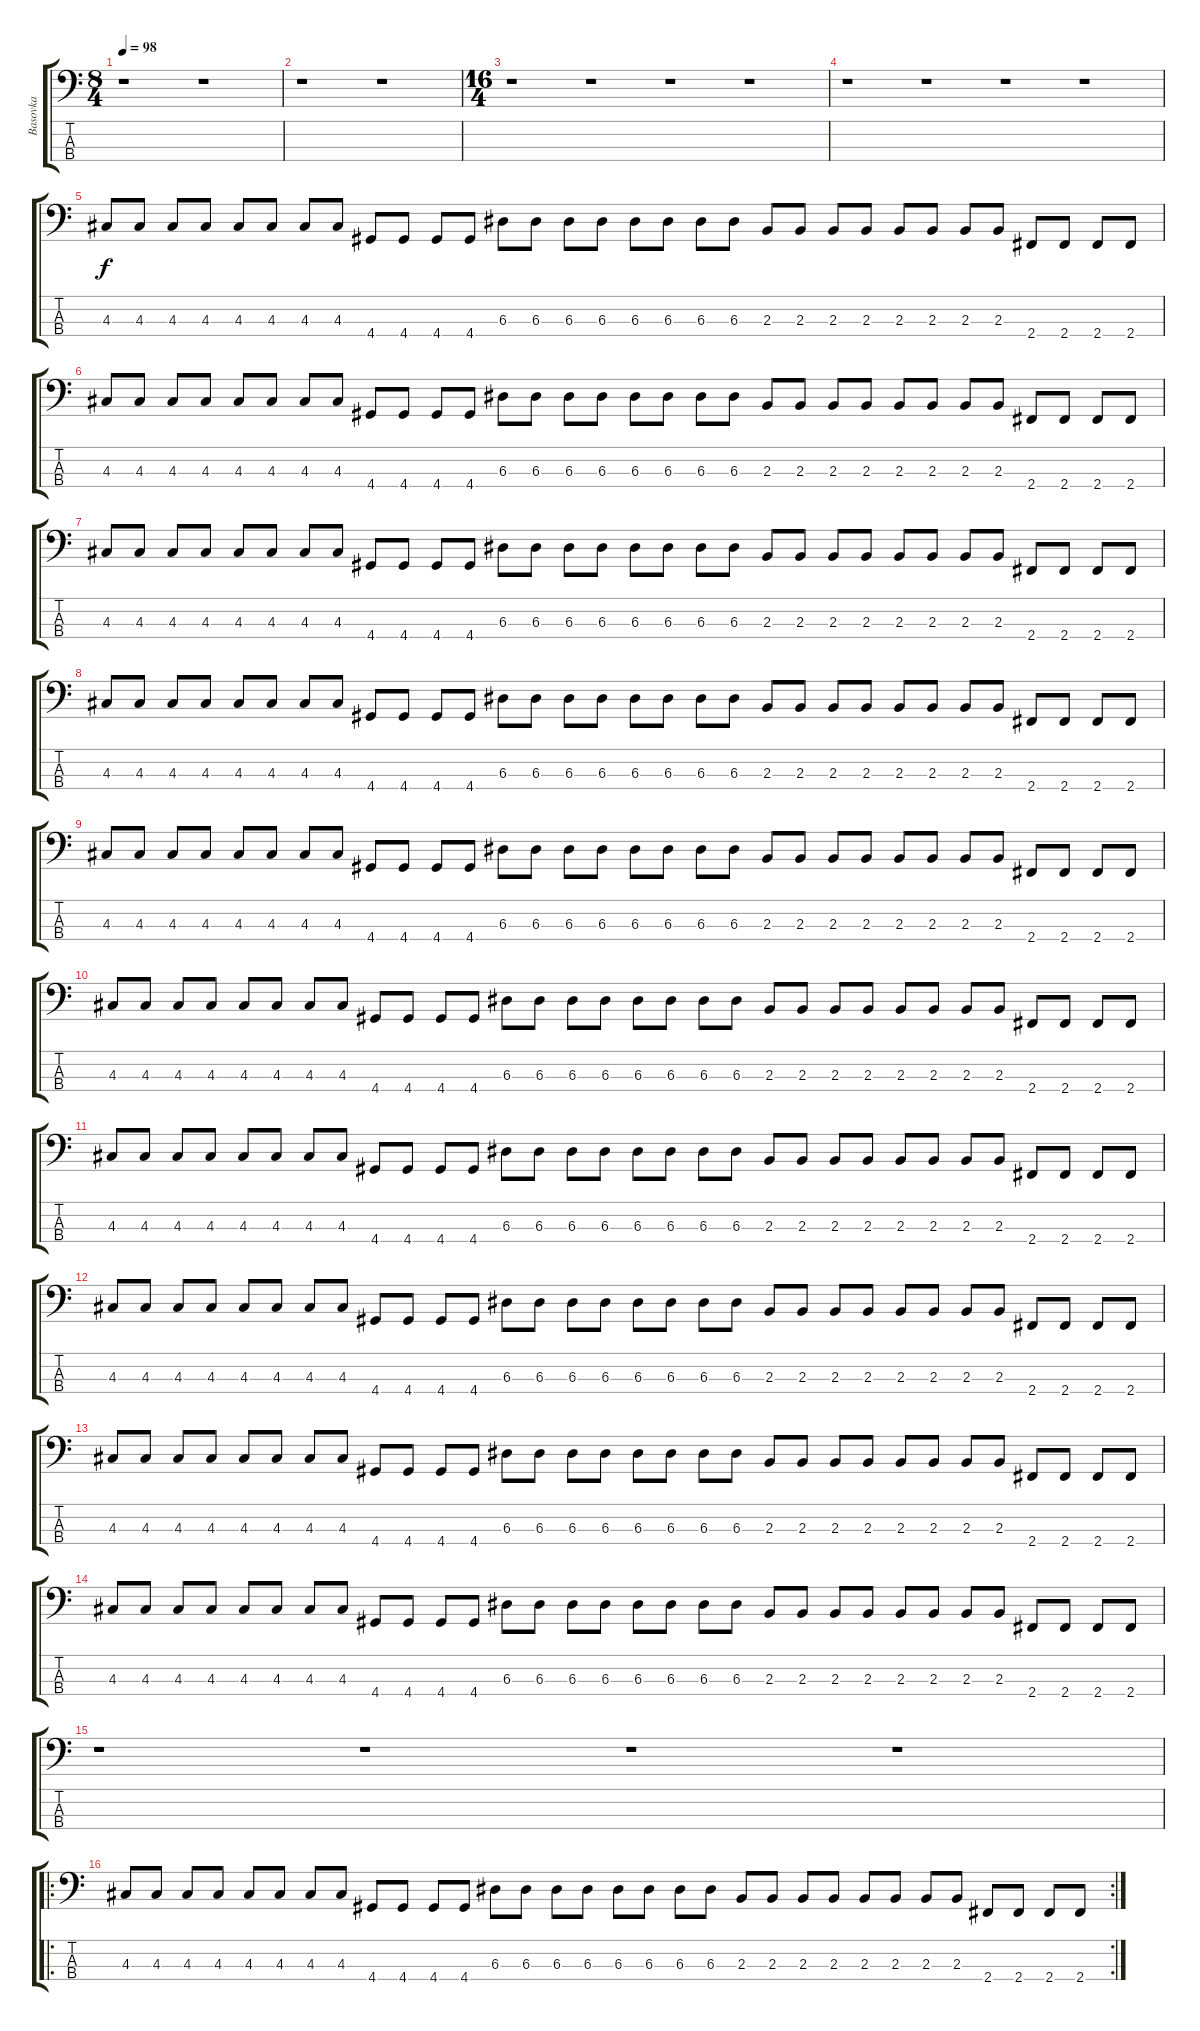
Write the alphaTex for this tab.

\track ("Basovka" "Basovka") {instrument electricbassfinger}
\staff {score tabs}
\tuning (G2 D2 A1 E1) {hide}
\ts (8 4)
\tempo 98
\clef f4
\ks c
r.1{dy f instrument electricbassfinger} r.1 |
r.1 r.1 |
\ts (16 4)
r.1 r.1 r.1 r.1 |
r.1 r.1 r.1 r.1 |
4.3.8 4.3.8 4.3.8 4.3.8 4.3.8 4.3.8 4.3.8 4.3.8 4.4.8 4.4.8 4.4.8 4.4.8 6.3.8 6.3.8 6.3.8 6.3.8 6.3.8 6.3.8 6.3.8 6.3.8 2.3.8 2.3.8 2.3.8 2.3.8 2.3.8 2.3.8 2.3.8 2.3.8 2.4.8 2.4.8 2.4.8 2.4.8 |
4.3.8 4.3.8 4.3.8 4.3.8 4.3.8 4.3.8 4.3.8 4.3.8 4.4.8 4.4.8 4.4.8 4.4.8 6.3.8 6.3.8 6.3.8 6.3.8 6.3.8 6.3.8 6.3.8 6.3.8 2.3.8 2.3.8 2.3.8 2.3.8 2.3.8 2.3.8 2.3.8 2.3.8 2.4.8 2.4.8 2.4.8 2.4.8 |
4.3.8 4.3.8 4.3.8 4.3.8 4.3.8 4.3.8 4.3.8 4.3.8 4.4.8 4.4.8 4.4.8 4.4.8 6.3.8 6.3.8 6.3.8 6.3.8 6.3.8 6.3.8 6.3.8 6.3.8 2.3.8 2.3.8 2.3.8 2.3.8 2.3.8 2.3.8 2.3.8 2.3.8 2.4.8 2.4.8 2.4.8 2.4.8 |
4.3.8 4.3.8 4.3.8 4.3.8 4.3.8 4.3.8 4.3.8 4.3.8 4.4.8 4.4.8 4.4.8 4.4.8 6.3.8 6.3.8 6.3.8 6.3.8 6.3.8 6.3.8 6.3.8 6.3.8 2.3.8 2.3.8 2.3.8 2.3.8 2.3.8 2.3.8 2.3.8 2.3.8 2.4.8 2.4.8 2.4.8 2.4.8 |
4.3.8 4.3.8 4.3.8 4.3.8 4.3.8 4.3.8 4.3.8 4.3.8 4.4.8 4.4.8 4.4.8 4.4.8 6.3.8 6.3.8 6.3.8 6.3.8 6.3.8 6.3.8 6.3.8 6.3.8 2.3.8 2.3.8 2.3.8 2.3.8 2.3.8 2.3.8 2.3.8 2.3.8 2.4.8 2.4.8 2.4.8 2.4.8 |
4.3.8 4.3.8 4.3.8 4.3.8 4.3.8 4.3.8 4.3.8 4.3.8 4.4.8 4.4.8 4.4.8 4.4.8 6.3.8 6.3.8 6.3.8 6.3.8 6.3.8 6.3.8 6.3.8 6.3.8 2.3.8 2.3.8 2.3.8 2.3.8 2.3.8 2.3.8 2.3.8 2.3.8 2.4.8 2.4.8 2.4.8 2.4.8 |
4.3.8 4.3.8 4.3.8 4.3.8 4.3.8 4.3.8 4.3.8 4.3.8 4.4.8 4.4.8 4.4.8 4.4.8 6.3.8 6.3.8 6.3.8 6.3.8 6.3.8 6.3.8 6.3.8 6.3.8 2.3.8 2.3.8 2.3.8 2.3.8 2.3.8 2.3.8 2.3.8 2.3.8 2.4.8 2.4.8 2.4.8 2.4.8 |
4.3.8 4.3.8 4.3.8 4.3.8 4.3.8 4.3.8 4.3.8 4.3.8 4.4.8 4.4.8 4.4.8 4.4.8 6.3.8 6.3.8 6.3.8 6.3.8 6.3.8 6.3.8 6.3.8 6.3.8 2.3.8 2.3.8 2.3.8 2.3.8 2.3.8 2.3.8 2.3.8 2.3.8 2.4.8 2.4.8 2.4.8 2.4.8 |
4.3.8 4.3.8 4.3.8 4.3.8 4.3.8 4.3.8 4.3.8 4.3.8 4.4.8 4.4.8 4.4.8 4.4.8 6.3.8 6.3.8 6.3.8 6.3.8 6.3.8 6.3.8 6.3.8 6.3.8 2.3.8 2.3.8 2.3.8 2.3.8 2.3.8 2.3.8 2.3.8 2.3.8 2.4.8 2.4.8 2.4.8 2.4.8 |
4.3.8 4.3.8 4.3.8 4.3.8 4.3.8 4.3.8 4.3.8 4.3.8 4.4.8 4.4.8 4.4.8 4.4.8 6.3.8 6.3.8 6.3.8 6.3.8 6.3.8 6.3.8 6.3.8 6.3.8 2.3.8 2.3.8 2.3.8 2.3.8 2.3.8 2.3.8 2.3.8 2.3.8 2.4.8 2.4.8 2.4.8 2.4.8 |
r.1 r.1 r.1 r.1 |
\ro
\rc 2
4.3.8 4.3.8 4.3.8 4.3.8 4.3.8 4.3.8 4.3.8 4.3.8 4.4.8 4.4.8 4.4.8 4.4.8 6.3.8 6.3.8 6.3.8 6.3.8 6.3.8 6.3.8 6.3.8 6.3.8 2.3.8 2.3.8 2.3.8 2.3.8 2.3.8 2.3.8 2.3.8 2.3.8 2.4.8 2.4.8 2.4.8 2.4.8
